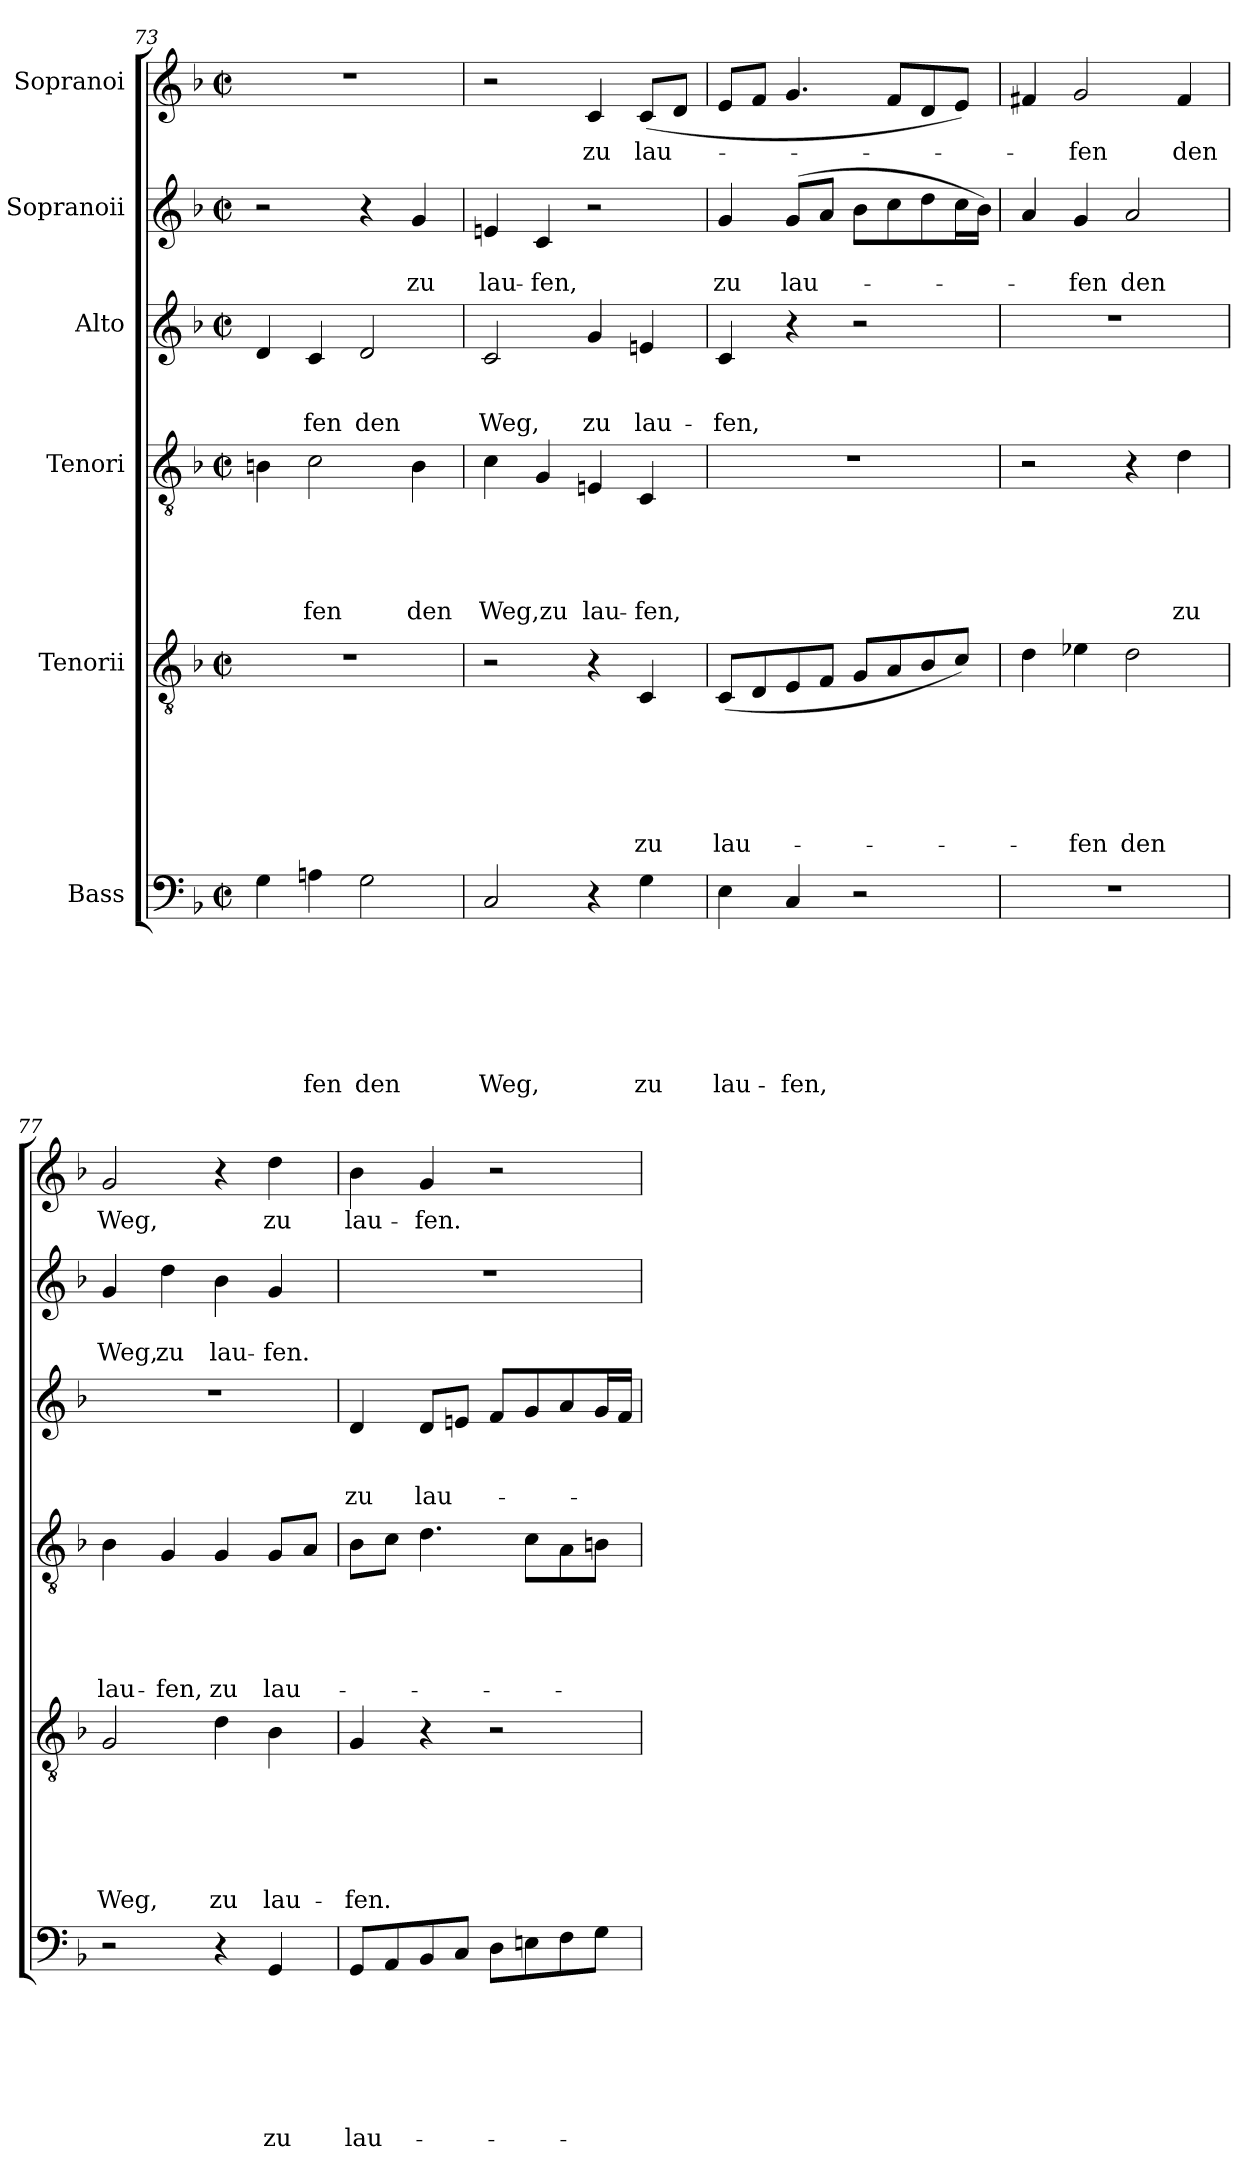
**kern	**text	**text	**text	**text	**text	**text	**text	**kern	**text	**text	**text	**text	**text	**text	**kern	**text	**text	**text	**text	**text	**kern	**text	**text	**text	**kern	**text	**text	**kern	**text
*part6	*part6	*part6	*part6	*part6	*part6	*part6	*part6	*part5	*part5	*part5	*part5	*part5	*part5	*part5	*part4	*part4	*part4	*part4	*part4	*part4	*part3	*part3	*part3	*part3	*part2	*part2	*part2	*part1	*part1
*staff6	*staff6	*staff6	*staff6	*staff6	*staff6	*staff6	*staff6	*staff5	*staff5	*staff5	*staff5	*staff5	*staff5	*staff5	*staff4	*staff4	*staff4	*staff4	*staff4	*staff4	*staff3	*staff3	*staff3	*staff3	*staff2	*staff2	*staff2	*staff1	*staff1
*I"Bass	*	*	*	*	*	*	*	*I"Tenorii	*	*	*	*	*	*	*I"Tenori	*	*	*	*	*	*I"Alto	*	*	*	*I"Sopranoii	*	*	*I"Sopranoi	*
*clefF4	*	*	*	*	*	*	*	*clefGv2	*	*	*	*	*	*	*clefGv2	*	*	*	*	*	*clefG2	*	*	*	*clefG2	*	*	*clefG2	*
*	*	*	*	*	*	*	*	*	*	*	*	*	*	*	*	*	*	*	*	*	*ITrd-3c-5	*	*	*	*	*	*	*ITrd-3c-5	*
*k[b-]	*	*	*	*	*	*	*	*k[b-]	*	*	*	*	*	*	*k[b-]	*	*	*	*	*	*k[b-e-]	*	*	*	*k[b-]	*	*	*k[b-e-]	*
*F:	*	*	*	*	*	*	*	*F:	*	*	*	*	*	*	*F:	*	*	*	*	*	*B-:	*	*	*	*F:	*	*	*B-:	*
*M2/2	*	*	*	*	*	*	*	*M2/2	*	*	*	*	*	*	*M2/2	*	*	*	*	*	*M2/2	*	*	*	*M2/2	*	*	*M2/2	*
*met(c|)	*	*	*	*	*	*	*	*met(c|)	*	*	*	*	*	*	*met(c|)	*	*	*	*	*	*met(c|)	*	*	*	*met(c|)	*	*	*met(c|)	*
=73	=73	=73	=73	=73	=73	=73	=73	=73	=73	=73	=73	=73	=73	=73	=73	=73	=73	=73	=73	=73	=73	=73	=73	=73	=73	=73	=73	=73	=73
4G\	.	.	.	.	.	.	.	1r	.	.	.	.	.	.	4Bn\	.	.	.	.	.	4g/	.	.	.	2r	.	.	1r	.
!	!	!	!	!	!	!	!LO:LY:b	!	!	!	!	!	!	!	!	!	!	!	!	!LO:LY:b	!	!	!	!LO:LY:b	!	!	!	!	!
4An\	.	.	.	.	.	.	-fen	.	.	.	.	.	.	.	2c\	.	.	.	.	-fen	4f/	.	.	-fen	.	.	.	.	.
!	!	!	!	!	!	!	!LO:LY:b	!	!	!	!	!	!	!	!	!	!	!	!	!	!	!	!	!LO:LY:b	!	!	!	!	!
2G\	.	.	.	.	.	.	den	.	.	.	.	.	.	.	.	.	.	.	.	.	2g/	.	.	den	4r	.	.	.	.
!	!	!	!	!	!	!	!	!	!	!	!	!	!	!	!	!	!	!	!	!LO:LY:b	!	!	!	!	!	!	!LO:LY:b	!	!
.	.	.	.	.	.	.	.	.	.	.	.	.	.	.	4B\	.	.	.	.	den	.	.	.	.	4g/	.	zu	.	.
=74	=74	=74	=74	=74	=74	=74	=74	=74	=74	=74	=74	=74	=74	=74	=74	=74	=74	=74	=74	=74	=74	=74	=74	=74	=74	=74	=74	=74	=74
!	!	!	!	!	!	!	!LO:LY:b	!	!	!	!	!	!	!	!	!	!	!	!	!LO:LY:b	!	!	!	!LO:LY:b	!	!	!LO:LY:b	!	!
2C/	.	.	.	.	.	.	Weg,	2r	.	.	.	.	.	.	4c\	.	.	.	.	Weg,zu	2f/	.	.	Weg,	4en/	.	lau-	2r	.
!	!	!	!	!	!	!	!	!	!	!	!	!	!	!	!	!	!	!	!	!	!	!	!	!	!	!	!LO:LY:b	!	!
.	.	.	.	.	.	.	.	.	.	.	.	.	.	.	4G/	.	.	.	.	.	.	.	.	.	4c/	.	-fen,	.	.
!	!	!	!	!	!	!	!	!	!	!	!	!	!	!	!	!	!	!	!	!LO:LY:b	!	!	!	!LO:LY:b	!	!	!	!	!LO:LY:b
4r	.	.	.	.	.	.	.	4r	.	.	.	.	.	.	4En/	.	.	.	.	lau-	4cc/	.	.	zu	2r	.	.	4f/	zu
!	!	!	!	!	!	!	!LO:LY:b	!	!	!	!	!	!	!LO:LY:b	!	!	!	!	!	!LO:LY:b	!	!	!	!LO:LY:b	!	!	!	!	!LO:LY:b
4G\	.	.	.	.	.	.	zu	4C/	.	.	.	.	.	zu	4C/	.	.	.	.	-fen,	4an/	.	.	lau-	.	.	.	(>8f/L	lau-
.	.	.	.	.	.	.	.	.	.	.	.	.	.	.	.	.	.	.	.	.	.	.	.	.	.	.	.	8g/J	.
=75	=75	=75	=75	=75	=75	=75	=75	=75	=75	=75	=75	=75	=75	=75	=75	=75	=75	=75	=75	=75	=75	=75	=75	=75	=75	=75	=75	=75	=75
!	!	!	!	!	!	!	!LO:LY:b	!	!	!	!	!	!	!LO:LY:b	!	!	!	!	!	!	!	!	!	!LO:LY:b	!	!	!LO:LY:b	!	!
4E\	.	.	.	.	.	.	lau-	(>8C/L	.	.	.	.	.	lau-	1r	.	.	.	.	.	4f/	.	.	-fen,	4g/	.	zu	8a/L	.
.	.	.	.	.	.	.	.	8D/	.	.	.	.	.	.	.	.	.	.	.	.	.	.	.	.	.	.	.	8b-/J	.
!	!	!	!	!	!	!	!LO:LY:b	!	!	!	!	!	!	!	!	!	!	!	!	!	!	!	!	!	!	!	!LO:LY:b	!	!
4C/	.	.	.	.	.	.	-fen,	8E/	.	.	.	.	.	.	.	.	.	.	.	.	4r	.	.	.	(>8g/L	.	lau-	4.cc/	.
.	.	.	.	.	.	.	.	8F/J	.	.	.	.	.	.	.	.	.	.	.	.	.	.	.	.	8a/J	.	.	.	.
2r	.	.	.	.	.	.	.	8G/L	.	.	.	.	.	.	.	.	.	.	.	.	2r	.	.	.	8b-\L	.	.	.	.
.	.	.	.	.	.	.	.	8A/	.	.	.	.	.	.	.	.	.	.	.	.	.	.	.	.	8cc\	.	.	8b-/L	.
.	.	.	.	.	.	.	.	8B-/	.	.	.	.	.	.	.	.	.	.	.	.	.	.	.	.	8dd\	.	.	8g/	.
.	.	.	.	.	.	.	.	8c/J)	.	.	.	.	.	.	.	.	.	.	.	.	.	.	.	.	16cc\L	.	.	8a/J)	.
.	.	.	.	.	.	.	.	.	.	.	.	.	.	.	.	.	.	.	.	.	.	.	.	.	16b-\JJ)	.	.	.	.
!!LO:LB:g=z
=76	=76	=76	=76	=76	=76	=76	=76	=76	=76	=76	=76	=76	=76	=76	=76	=76	=76	=76	=76	=76	=76	=76	=76	=76	=76	=76	=76	=76	=76
1r	.	.	.	.	.	.	.	4d\	.	.	.	.	.	.	2r	.	.	.	.	.	1r	.	.	.	4a/	.	.	4bn/	.
!	!	!	!	!	!	!	!	!	!	!	!	!	!	!LO:LY:b	!	!	!	!	!	!	!	!	!	!	!	!	!LO:LY:b	!	!LO:LY:b
.	.	.	.	.	.	.	.	4e-X\	.	.	.	.	.	-fen	.	.	.	.	.	.	.	.	.	.	4g/	.	-fen	2cc/	-fen
!	!	!	!	!	!	!	!	!	!	!	!	!	!	!LO:LY:b	!	!	!	!	!	!	!	!	!	!	!	!	!LO:LY:b	!	!
.	.	.	.	.	.	.	.	2d\	.	.	.	.	.	den	4r	.	.	.	.	.	.	.	.	.	2a/	.	den	.	.
!	!	!	!	!	!	!	!	!	!	!	!	!	!	!	!	!	!	!	!	!LO:LY:b	!	!	!	!	!	!	!	!	!LO:LY:b
.	.	.	.	.	.	.	.	.	.	.	.	.	.	.	4d\	.	.	.	.	zu	.	.	.	.	.	.	.	4b/	den
=77	=77	=77	=77	=77	=77	=77	=77	=77	=77	=77	=77	=77	=77	=77	=77	=77	=77	=77	=77	=77	=77	=77	=77	=77	=77	=77	=77	=77	=77
!	!	!	!	!	!	!	!	!	!	!	!	!	!	!LO:LY:b	!	!	!	!	!	!LO:LY:b	!	!	!	!	!	!	!LO:LY:b	!	!LO:LY:b
2r	.	.	.	.	.	.	.	2G/	.	.	.	.	.	Weg,	4B-\	.	.	.	.	lau-	1r	.	.	.	4g/	.	Weg,	2cc/	Weg,
!	!	!	!	!	!	!	!	!	!	!	!	!	!	!	!	!	!	!	!	!LO:LY:b	!	!	!	!	!	!	!LO:LY:b	!	!
.	.	.	.	.	.	.	.	.	.	.	.	.	.	.	4G/	.	.	.	.	-fen,	.	.	.	.	4dd\	.	zu	.	.
!	!	!	!	!	!	!	!	!	!	!	!	!	!	!LO:LY:b	!	!	!	!	!	!LO:LY:b	!	!	!	!	!	!	!LO:LY:b	!	!
4r	.	.	.	.	.	.	.	4d\	.	.	.	.	.	zu	4G/	.	.	.	.	zu	.	.	.	.	4b-\	.	lau-	4r	.
!	!	!	!	!	!	!	!LO:LY:b	!	!	!	!	!	!	!LO:LY:b	!	!	!	!	!	!LO:LY:b	!	!	!	!	!	!	!LO:LY:b	!	!LO:LY:b
4GG/	.	.	.	.	.	.	zu	4B-\	.	.	.	.	.	lau-	8G/L	.	.	.	.	lau-	.	.	.	.	4g/	.	-fen.	4gg\	zu
.	.	.	.	.	.	.	.	.	.	.	.	.	.	.	8A/J	.	.	.	.	.	.	.	.	.	.	.	.	.	.
=78	=78	=78	=78	=78	=78	=78	=78	=78	=78	=78	=78	=78	=78	=78	=78	=78	=78	=78	=78	=78	=78	=78	=78	=78	=78	=78	=78	=78	=78
!	!	!	!	!	!	!	!LO:LY:b	!	!	!	!	!	!	!LO:LY:b	!	!	!	!	!	!	!	!	!	!LO:LY:b	!	!	!	!	!LO:LY:b
8GG/L	.	.	.	.	.	.	lau-	4G/	.	.	.	.	.	-fen.	8B-\L	.	.	.	.	.	4g/	.	.	zu	1r	.	.	4ee-\	lau-
8AA/	.	.	.	.	.	.	.	.	.	.	.	.	.	.	8c\J	.	.	.	.	.	.	.	.	.	.	.	.	.	.
!	!	!	!	!	!	!	!	!	!	!	!	!	!	!	!	!	!	!	!	!	!	!	!	!LO:LY:b	!	!	!	!	!LO:LY:b
8BB-/	.	.	.	.	.	.	.	4r	.	.	.	.	.	.	4.d\	.	.	.	.	.	8g/L	.	.	lau-	.	.	.	4cc/	-fen.
8C/J	.	.	.	.	.	.	.	.	.	.	.	.	.	.	.	.	.	.	.	.	8an/J	.	.	.	.	.	.	.	.
8D\L	.	.	.	.	.	.	.	2r	.	.	.	.	.	.	.	.	.	.	.	.	8b-/L	.	.	.	.	.	.	2r	.
8En\	.	.	.	.	.	.	.	.	.	.	.	.	.	.	8c\L	.	.	.	.	.	8cc/	.	.	.	.	.	.	.	.
8F\	.	.	.	.	.	.	.	.	.	.	.	.	.	.	8A\	.	.	.	.	.	8dd/	.	.	.	.	.	.	.	.
8G\J	.	.	.	.	.	.	.	.	.	.	.	.	.	.	8Bn\J	.	.	.	.	.	16cc/L	.	.	.	.	.	.	.	.
.	.	.	.	.	.	.	.	.	.	.	.	.	.	.	.	.	.	.	.	.	16b-/JJ	.	.	.	.	.	.	.	.
=	=	=	=	=	=	=	=	=	=	=	=	=	=	=	=	=	=	=	=	=	=	=	=	=	=	=	=	=	=
*-	*-	*-	*-	*-	*-	*-	*-	*-	*-	*-	*-	*-	*-	*-	*-	*-	*-	*-	*-	*-	*-	*-	*-	*-	*-	*-	*-	*-	*-
